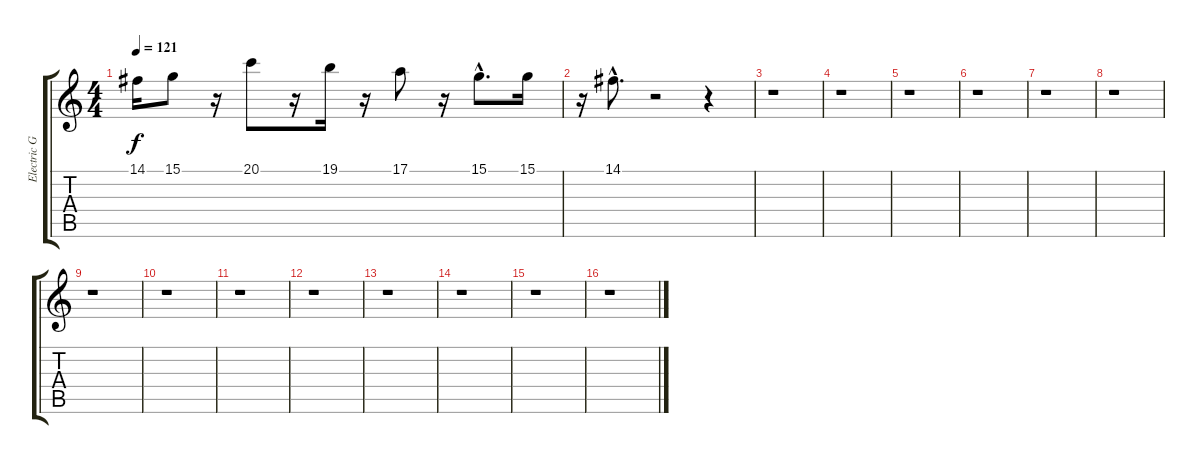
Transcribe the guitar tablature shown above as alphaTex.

\track ("Electric Guitar" "Electric G") {instrument synthbrass1}
\staff {score tabs}
\tuning (E4 B3 G3 D3 A2 E2) {hide}
\ts (4 4)
\tempo 121
\clef g2
\ks c
14.1{t}.16{dy f} 15.1.8 r.16 20.1.8 r.16 19.1.16 r.16 17.1.8 r.16 15.1{hac}.8{d} 15.1.16 |
r.16 14.1{hac}.8{d} r.2 r.4 |
r.1 |
r.1 |
r.1 |
r.1 |
r.1 |
r.1 |
r.1 |
r.1 |
r.1 |
r.1 |
r.1 |
r.1 |
r.1 |
r.1
